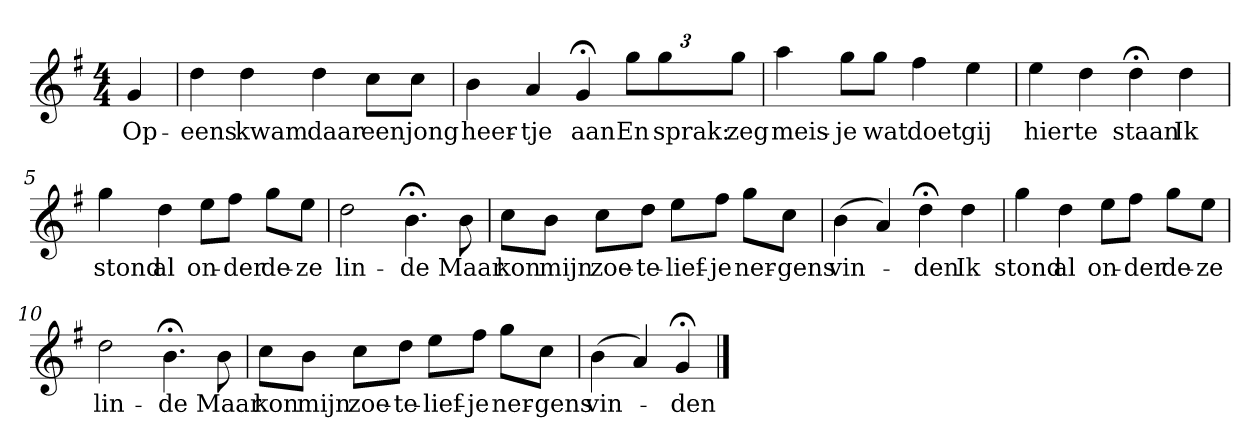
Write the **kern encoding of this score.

**kern	**text
*part1	*part1
*staff1	*staff1
*k[f#]	*
*G:	*
*M4/4	*
*MM120	*
=	=
4g	Op-
=1	=1
4dd	-eens
4dd	kwam
4dd	daar
8ccL	een
8ccJ	jong
=2	=2
4b	heer-
4a	-tje
4g;<	aan
12ggL	En
12gg	sprak:
12ggJ	zeg
=3	=3
4aa	meis-
8ggL	-je
8ggJ	wat
4ff#	doet
4ee	gij
=4	=4
4ee	hier
4dd	te
4dd;<	staan
4dd	Ik
=5	=5
4gg	stond
4dd	al
8eeL	on-
8ff#J	-der
8ggL	de-
8eeJ	-ze
=6	=6
2dd	lin-
4.b;<	-de
8b	Maar
=7	=7
8ccL	kon
8bJ	mijn
8ccL	zoe-
8ddJ	-te-
8eeL	-lief-
8ff#J	-je
8ggL	ner-
8ccJ	-gens
=8	=8
(4b	vin-
4a)	.
4dd;<	-den
4dd	Ik
=9	=9
4gg	stond
4dd	al
8eeL	on-
8ff#J	-der
8ggL	de-
8eeJ	-ze
=10	=10
2dd	lin-
4.b;<	-de
8b	Maar
=11	=11
8ccL	kon
8bJ	mijn
8ccL	zoe-
8ddJ	-te-
8eeL	-lief-
8ff#J	-je
8ggL	ner-
8ccJ	-gens
=12	=12
(4b	vin-
4a)	.
4g;<	-den
==	==
*-	*-
